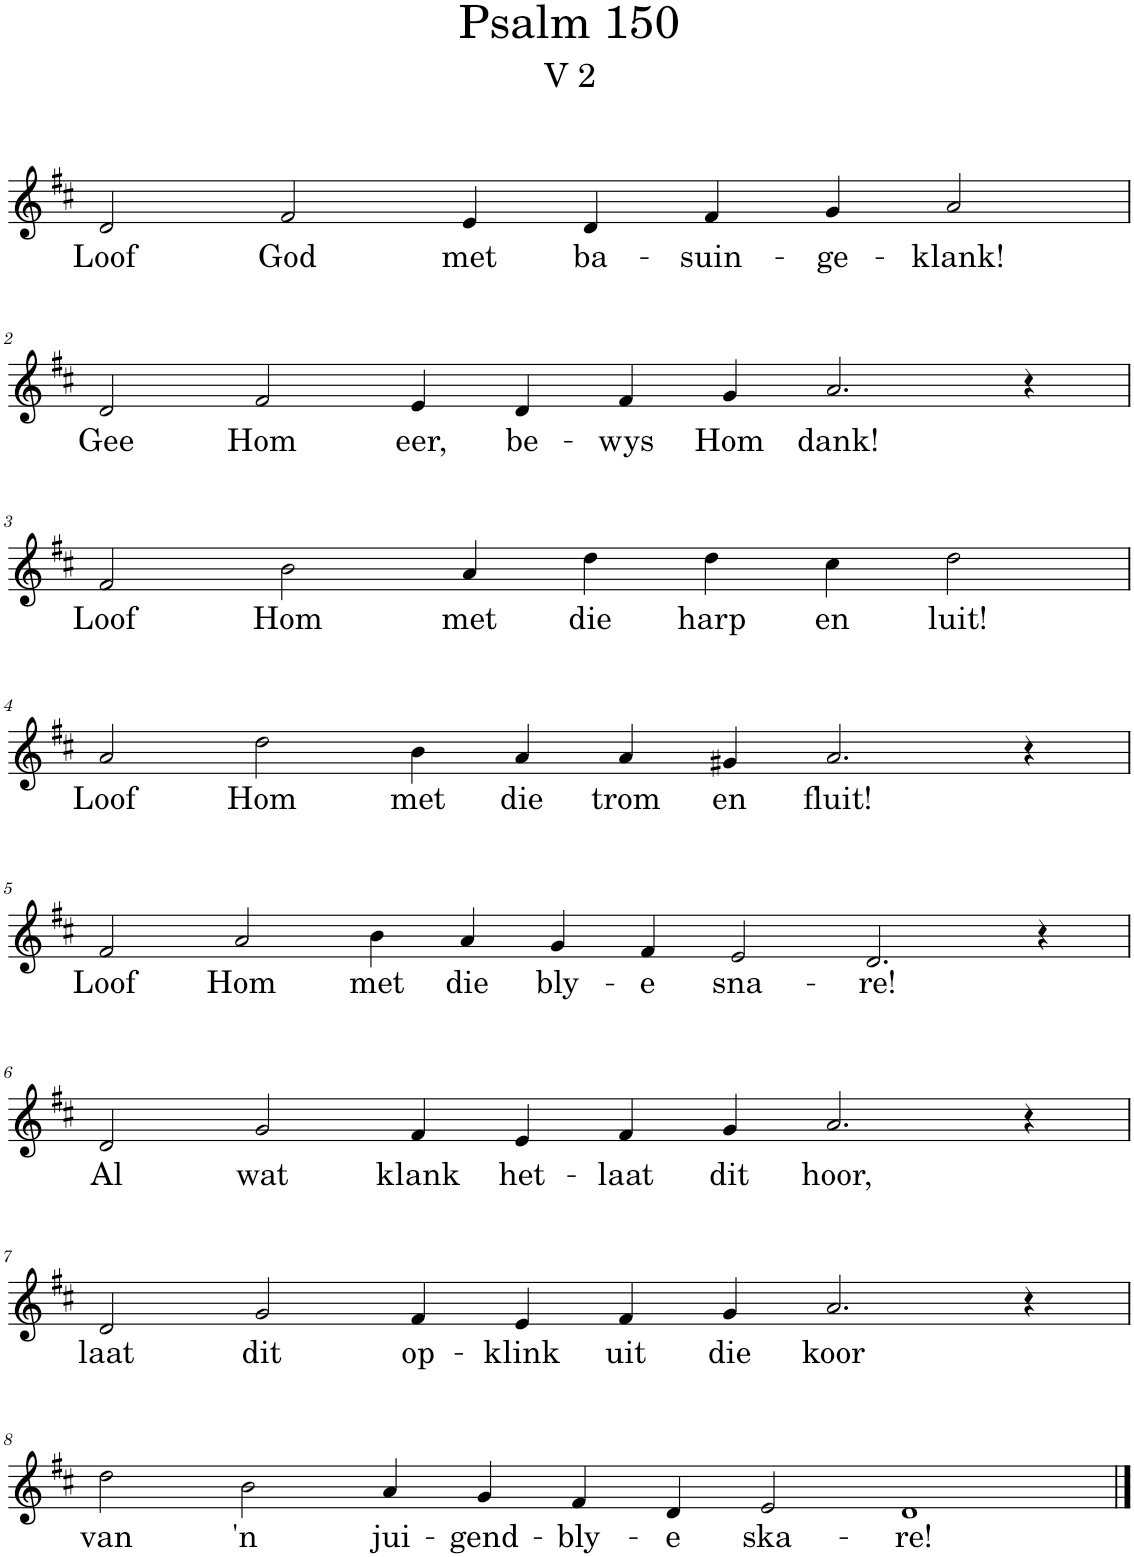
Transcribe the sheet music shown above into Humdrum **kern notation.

**kern	**text
*part1	*part1
*staff1	*staff1
*I"Pipe Organ	*
*I'Org.	*
*clefG2	*
*k[f#c#]	*
*M10/4	*
=1	=1
!	!LO:LY:b
2d/	Loof
!	!LO:LY:b
2f#/	God
!	!LO:LY:b
4e/	met
!	!LO:LY:b
4d/	ba-
!	!LO:LY:b
4f#/	-suin-
!	!LO:LY:b
4g/	-ge-
!	!LO:LY:b
2a/	-klank!
!!LO:LB:g=z
=2	=2
*M12/4	*
!	!LO:LY:b
2d/	Gee
!	!LO:LY:b
2f#/	Hom
!	!LO:LY:b
4e/	eer,
!	!LO:LY:b
4d/	be-
!	!LO:LY:b
4f#/	-wys
!	!LO:LY:b
4g/	Hom
!	!LO:LY:b
2.a/	dank!
4r	.
!!LO:LB:g=z
=3	=3
*M10/4	*
!	!LO:LY:b
2f#/	Loof
!	!LO:LY:b
2b\	Hom
!	!LO:LY:b
4a/	met
!	!LO:LY:b
4dd\	die
!	!LO:LY:b
4dd\	harp
!	!LO:LY:b
4cc#\	en
!	!LO:LY:b
2dd\	luit!
!!LO:LB:g=z
=4	=4
*M12/4	*
!	!LO:LY:b
2a/	Loof
!	!LO:LY:b
2dd\	Hom
!	!LO:LY:b
4b\	met
!	!LO:LY:b
4a/	die
!	!LO:LY:b
4a/	trom
!	!LO:LY:b
4g#X/	en
!	!LO:LY:b
2.a/	fluit!
4r	.
!!LO:LB:g=z
=5	=5
*M14/4	*
!	!LO:LY:b
2f#/	Loof
!	!LO:LY:b
2a/	Hom
!	!LO:LY:b
4b\	met
!	!LO:LY:b
4a/	die
!	!LO:LY:b
4g/	bly-
!	!LO:LY:b
4f#/	-e
!	!LO:LY:b
2e/	sna-
!	!LO:LY:b
2.d/	-re!
4r	.
!!LO:LB:g=z
=6	=6
*M12/4	*
!	!LO:LY:b
2d/	Al
!	!LO:LY:b
2g/	wat
!	!LO:LY:b
4f#/	klank
!	!LO:LY:b
4e/	het-
!	!LO:LY:b
4f#/	-laat
!	!LO:LY:b
4g/	dit
!	!LO:LY:b
2.a/	hoor,
4r	.
!!LO:LB:g=z
=7	=7
!	!LO:LY:b
2d/	laat
!	!LO:LY:b
2g/	dit
!	!LO:LY:b
4f#/	op-
!	!LO:LY:b
4e/	-klink
!	!LO:LY:b
4f#/	uit
!	!LO:LY:b
4g/	die
!	!LO:LY:b
2.a/	koor
4r	.
!!LO:LB:g=z
=8	=8
*M14/4	*
!	!LO:LY:b
2dd\	van
!	!LO:LY:b
2b\	'n
!	!LO:LY:b
4a/	jui-
!	!LO:LY:b
4g/	-gend-
!	!LO:LY:b
4f#/	-bly-
!	!LO:LY:b
4d/	-e
!	!LO:LY:b
2e/	ska-
!	!LO:LY:b
1d	-re!
==	==
*-	*-
